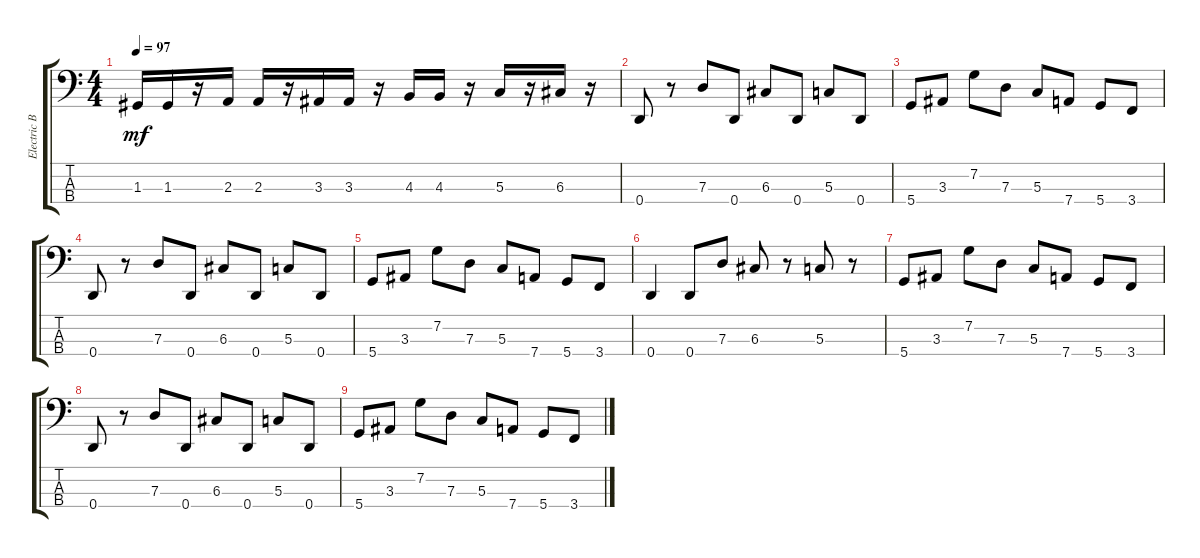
\track ("Electric Bass" "Electric B") {mute instrument electricbassfinger}
\staff {score tabs}
\tuning (F2 C2 G1 D1) {hide}
\ts (4 4)
\tempo 97
\clef f4
\ks c
1.3.16{dy mf instrument electricbassfinger} 1.3.16 r.16 2.3.16 2.3.16 r.16 3.3.16 3.3.16 r.16 4.3.16 4.3.16 r.16 5.3.16 r.16 6.3.16 r.16 |
0.4.8 r.8 7.3.8 0.4.8 6.3.8 0.4.8 5.3.8 0.4.8 |
5.4.8 3.3.8 7.2.8 7.3.8 5.3.8 7.4.8 5.4.8 3.4.8 |
0.4.8 r.8 7.3.8 0.4.8 6.3.8 0.4.8 5.3.8 0.4.8 |
5.4.8 3.3.8 7.2.8 7.3.8 5.3.8 7.4.8 5.4.8 3.4.8 |
0.4.4 0.4.8 7.3.8 6.3.8 r.8 5.3.8 r.8 |
5.4.8 3.3.8 7.2.8 7.3.8 5.3.8 7.4.8 5.4.8 3.4.8 |
0.4.8 r.8 7.3.8 0.4.8 6.3.8 0.4.8 5.3.8 0.4.8 |
5.4.8 3.3.8 7.2.8 7.3.8 5.3.8 7.4.8 5.4.8 3.4.8
